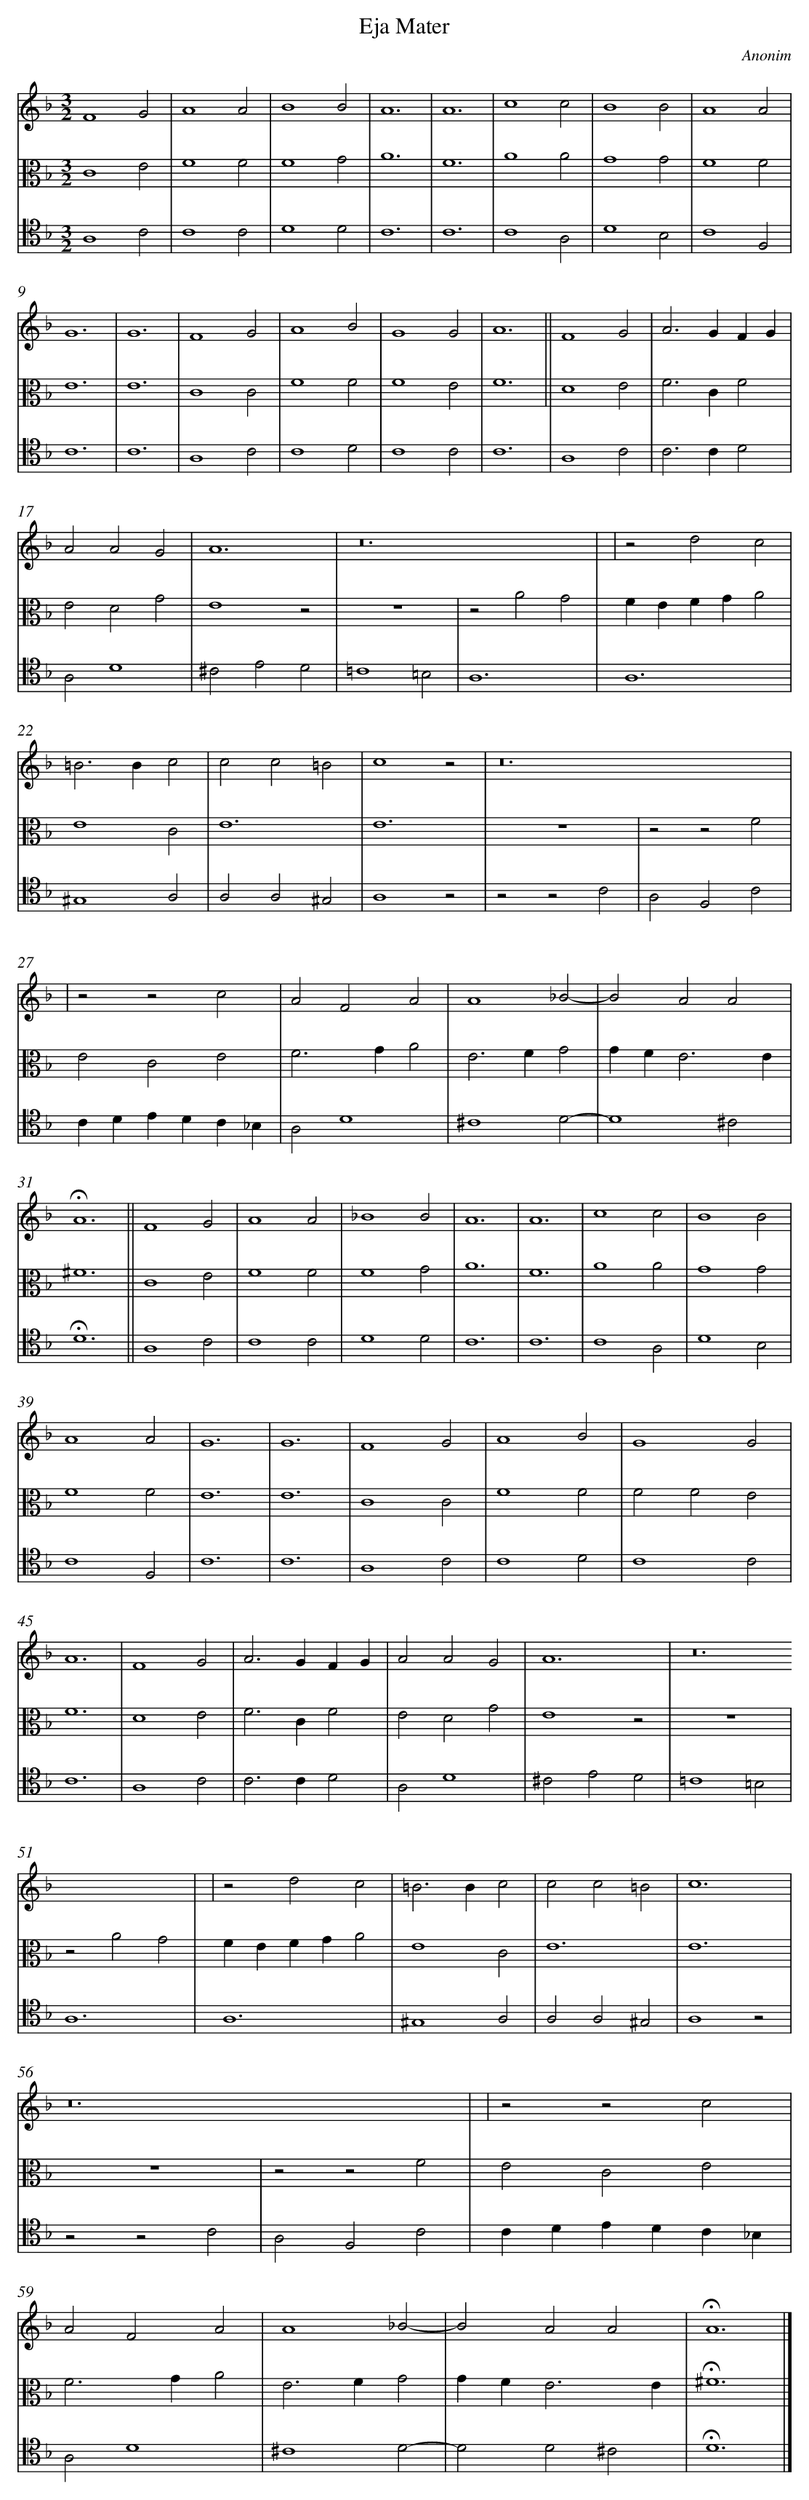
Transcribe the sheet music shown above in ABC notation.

X:1
T: Eja Mater
C: Anonim
L: 1/4
M: 3/2
V: 1
V: 2 clef=alto
V: 3 clef=tenor
K: F
[V:1] F4G2 |
[V:2] C4E2 |
[V:3] A,4C2 |
[V:1] A4A2 |
[V:2] F4F2 |
[V:3] C4C2 |
[V:1] B4B2 |
[V:2] F4G2 |
[V:3] D4D2 |
[V:1] A6 |
[V:2] A6 |
[V:3] C6 |
[V:1] A6 |
[V:2] F6 |
[V:3] C6 |
[V:1] c4c2 |
[V:2] A4A2 |
[V:3] C4A,2 |
[V:1] B4B2 |
[V:2] G4G2 |
[V:3] D4B,2 |
[V:1] A4A2 |
[V:2] F4F2 |
[V:3] C4F,2 |
[V:1] G6 |
[V:2] E6 |
[V:3] C6 |
[V:1] G6 |
[V:2] E6 |
[V:3] C6 |
[V:1] F4G2 |
[V:2] C4C2 |
[V:3] A,4C2 |
[V:1] A4B2 |
[V:2] F4F2 |
[V:3] C4D2 |
[V:1] G4G2 |
[V:2] F4E2 |
[V:3] C4C2 |
[V:1] A6 ||
[V:2] F6 ||
[V:3] C6 |
[V:1] F4G2 |
[V:2] D4E2 |
[V:3] A,4C2 |
[V:1] A2>G2FG |
[V:2] F2>C2F2 |
[V:3] C2>C2D2 |
[V:1] A2A2G2 |
[V:2] E2D2G2 |
[V:3] A,2D4 |
[V:1] A6 |
[V:2] E4z2 |
[V:3] ^C2E2D2 |
[V:1] z12 |
[V:2] z6 |
[V:3] =C4=B,2 |
[V:1]  |
[V:2] z2A2G2 |
[V:3] A,6 |
[V:1] z2d2c2 |
[V:2] FEFGA2 |
[V:3] A,6 |
[V:1] =B2>B2c2 |
[V:2] E4C2 |
[V:3] ^G,4A,2 |
[V:1] c2c2=B2 |
[V:2] E6 |
[V:3] A,2A,2^G,2 |
[V:1] c4z2 |
[V:2] E6 |
[V:3] A,4z2 |
[V:1] z12 |
[V:2] z6 |
[V:3] z2z2C2 |
[V:1]  |
[V:2] z2z2F2 |
[V:3] A,2F,2C2 |
[V:1] z2z2c2 |
[V:2] E2C2E2 |
[V:3] CDEDC_B, |
[V:1] A2F2A2 |
[V:2] F2>G2A2 |
[V:3] A,2D4 |
[V:1] A4_B2- |
[V:2] E2>F2G2 |
[V:3] ^C4D2- |
[V:1] B2A2A2 |
[V:2] GF2<E2E |
[V:3] D4^C2 |
[V:1] !fermata!A6 ||
[V:2] ^F6 ||
[V:3] !fermata!D6 ||
[V:1] F4G2 |
[V:2] C4E2 |
[V:3] A,4C2 |
[V:1] A4A2 |
[V:2] F4F2 |
[V:3] C4C2 |
[V:1] _B4B2 |
[V:2] F4G2 |
[V:3] D4D2 |
[V:1] A6 |
[V:2] A6 |
[V:3] C6 |
[V:1] A6 |
[V:2] F6 |
[V:3] C6 |
[V:1] c4c2 |
[V:2] A4A2 |
[V:3] C4A,2 |
[V:1] B4B2 |
[V:2] G4G2 |
[V:3] D4B,2 |
[V:1] A4A2 |
[V:2] F4F2 |
[V:3] C4F,2 |
[V:1] G6 |
[V:2] E6 |
[V:3] C6 |
[V:1] G6 |
[V:2] E6 |
[V:3] C6 |
[V:1] F4G2 |
[V:2] C4C2 |
[V:3] A,4C2 |
[V:1] A4B2 |
[V:2] F4F2 |
[V:3] C4D2 |
[V:1] G4G2 |
[V:2] F2F2E2 |
[V:3] C4C2 |
[V:1] A6 |
[V:2] F6 |
[V:3] C6 |
[V:1] F4G2 |
[V:2] D4E2 |
[V:3] A,4C2 |
[V:1] A2>G2FG |
[V:2] F2>C2F2 |
[V:3] C2>C2D2 |
[V:1] A2A2G2 |
[V:2] E2D2G2 |
[V:3] A,2D4 |
[V:1] A6 |
[V:2] E4z2 |
[V:3] ^C2E2D2 |
[V:1] z12 |
[V:2] z6 |
[V:3] =C4=B,2 |
[V:1]  |
[V:2] z2A2G2 |
[V:3] A,6 |
[V:1] z2d2c2 |
[V:2] FEFGA2 |
[V:3] A,6 |
[V:1] =B2>B2c2 |
[V:2] E4C2 |
[V:3] ^G,4A,2 |
[V:1] c2c2=B2 |
[V:2] E6 |
[V:3] A,2A,2^G,2 |
[V:1] c6 |
[V:2] E6 |
[V:3] A,4z2 |
[V:1] z12 |
[V:2] z6 |
[V:3] z2z2C2 |
[V:1]  |
[V:2] z2z2F2 |
[V:3] A,2F,2C2 |
[V:1] z2z2c2 |
[V:2] E2C2E2 |
[V:3] CDEDC_B, |
[V:1] A2F2A2 |
[V:2] F2>G2A2 |
[V:3] A,2D4 |
[V:1] A4_B2- |
[V:2] E2>F2G2 |
[V:3] ^C4D2- |
[V:1] B2A2A2 |
[V:2] GF2<E2E |
[V:3] D2D2^C2 |
[V:1] !fermata!A6 |]
[V:2] !fermata!^F6 |]
[V:3] !fermata!D6 |]
